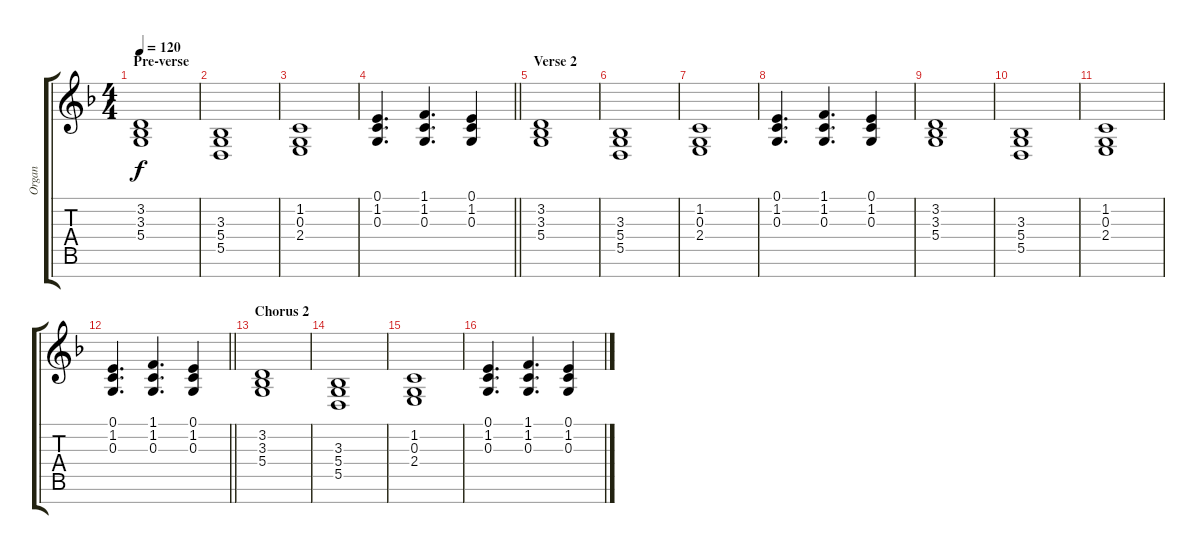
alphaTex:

\track ("Organ" "Organ") {instrument drawbarorgan}
\staff {score tabs}
\tuning (E4 B3 G3 D3 A2 E2 B1) {hide}
\ts (4 4)
\section ("" "Pre-verse")
\tempo 120
\clef g2
\ks f
(3.2 3.3 5.4).1{dy f} |
(3.3 5.4 5.5).1 |
(1.2 0.3 2.4).1 |
\barLineRight lightlight
(0.1 1.2 0.3).4{d} (1.1 1.2 0.3).4{d} (0.1 1.2 0.3).4 |
\section ("" "Verse 2")
(3.2 3.3 5.4).1 |
(3.3 5.4 5.5).1 |
(1.2 0.3 2.4).1 |
(0.1 1.2 0.3).4{d} (1.1 1.2 0.3).4{d} (0.1 1.2 0.3).4 |
(3.2 3.3 5.4).1 |
(3.3 5.4 5.5).1 |
(1.2 0.3 2.4).1 |
\barLineRight lightlight
(0.1 1.2 0.3).4{d} (1.1 1.2 0.3).4{d} (0.1 1.2 0.3).4 |
\section ("" "Chorus 2")
(3.2 3.3 5.4).1 |
(3.3 5.4 5.5).1 |
(1.2 0.3 2.4).1 |
(0.1 1.2 0.3).4{d} (1.1 1.2 0.3).4{d} (0.1 1.2 0.3).4
